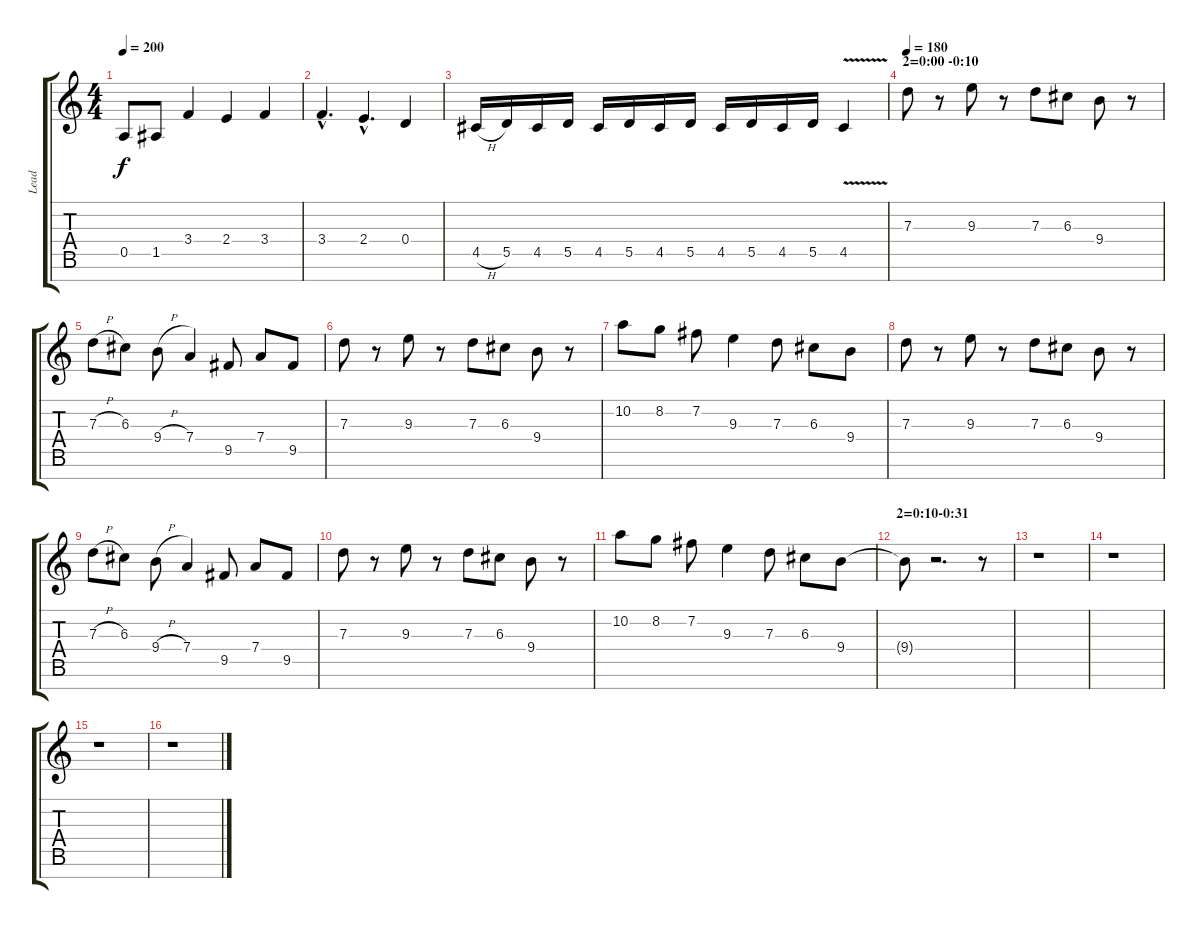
\track ("Lead" "Lead") {instrument distortionguitar}
\staff {score tabs}
\tuning (E4 B3 G3 D3 A2 E2 B1) {hide}
\ts (4 4)
\tempo 200
\clef g2
\ks c
0.5{t}.8{dy f} 1.5.8 3.4.4 2.4.4 3.4.4 |
3.4{hac}.4{d} 2.4{hac}.4{d} 0.4.4 |
4.5{h}.16 5.5.16 4.5.16 5.5.16 4.5.16 5.5.16 4.5.16 5.5.16 4.5.16 5.5.16 4.5.16 5.5.16 4.5{v}.4 |
\section ("" "2=0:00 -0:10")
\tempo 180
7.3.8 r.8 9.3.8 r.8 7.3.8 6.3.8 9.4.8 r.8 |
7.3{h}.8 6.3.8 9.4{h}.8 7.4.4 9.5.8 7.4.8 9.5.8 |
7.3.8 r.8 9.3.8 r.8 7.3.8 6.3.8 9.4.8 r.8 |
10.2.8 8.2.8 7.2.8 9.3.4 7.3.8 6.3.8 9.4.8 |
7.3.8 r.8 9.3.8 r.8 7.3.8 6.3.8 9.4.8 r.8 |
7.3{h}.8 6.3.8 9.4{h}.8 7.4.4 9.5.8 7.4.8 9.5.8 |
7.3.8 r.8 9.3.8 r.8 7.3.8 6.3.8 9.4.8 r.8 |
10.2.8 8.2.8 7.2.8 9.3.4 7.3.8 6.3.8 9.4.8 |
\section ("" "2=0:10-0:31")
9.4{t}.8 r.2{d} r.8 |
r.1 |
r.1 |
r.1 |
r.1
